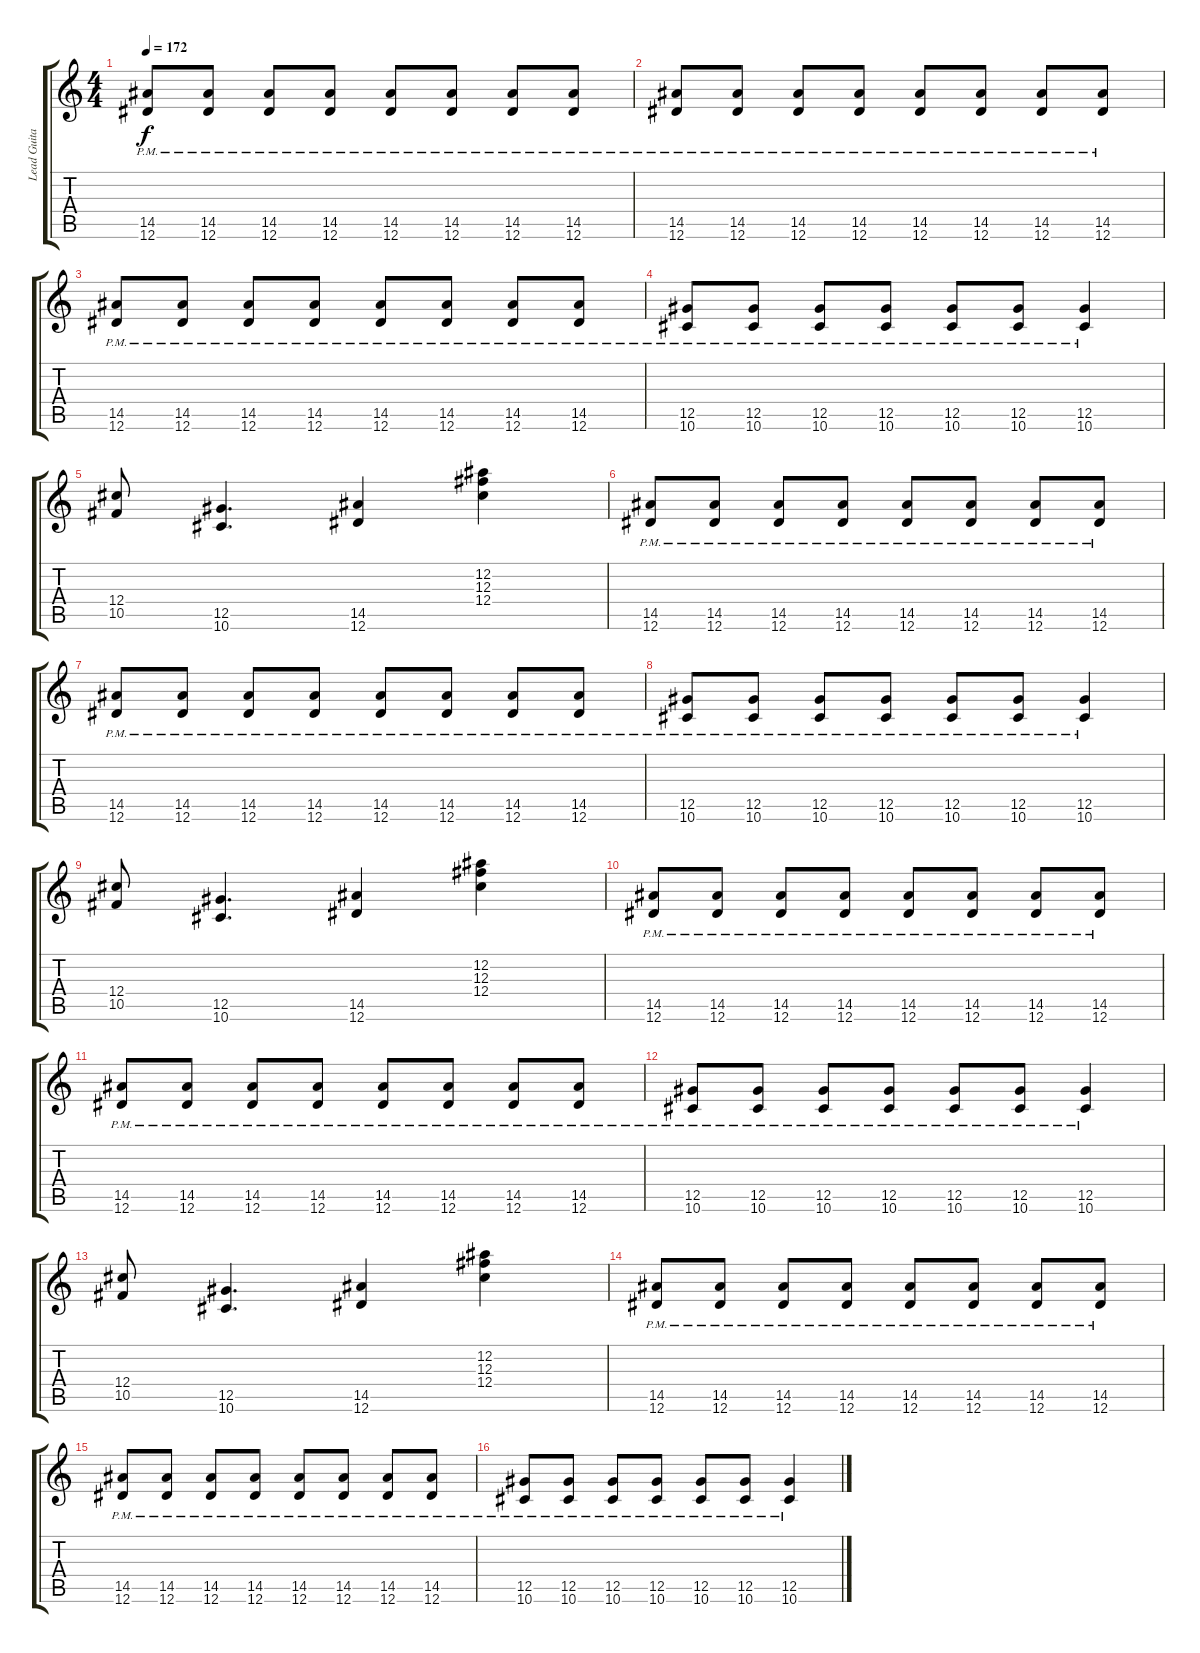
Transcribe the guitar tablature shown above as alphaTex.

\track ("Lead Guitar" "Lead Guita") {instrument distortionguitar}
\staff {score tabs}
\tuning (Eb4 Bb3 Gb3 Db3 Ab2 Eb2) {hide}
\ts (4 4)
\tempo 172
\clef g2
\ks c
(14.5{pm} 12.6{pm}).8{dy f} (14.5{pm} 12.6{pm}).8 (14.5{pm} 12.6{pm}).8 (14.5{pm} 12.6{pm}).8 (14.5{pm} 12.6{pm}).8 (14.5{pm} 12.6{pm}).8 (14.5{pm} 12.6{pm}).8 (14.5{pm} 12.6{pm}).8 |
(14.5{pm} 12.6{pm}).8 (14.5{pm} 12.6{pm}).8 (14.5{pm} 12.6{pm}).8 (14.5{pm} 12.6{pm}).8 (14.5{pm} 12.6{pm}).8 (14.5{pm} 12.6{pm}).8 (14.5{pm} 12.6{pm}).8 (14.5{pm} 12.6{pm}).8 |
(14.5{pm} 12.6{pm}).8 (14.5{pm} 12.6{pm}).8 (14.5{pm} 12.6{pm}).8 (14.5{pm} 12.6{pm}).8 (14.5{pm} 12.6{pm}).8 (14.5{pm} 12.6{pm}).8 (14.5{pm} 12.6{pm}).8 (14.5{pm} 12.6{pm}).8 |
(12.5{pm} 10.6{pm}).8 (12.5{pm} 10.6{pm}).8 (12.5{pm} 10.6{pm}).8 (12.5{pm} 10.6{pm}).8 (12.5{pm} 10.6{pm}).8 (12.5{pm} 10.6{pm}).8 (12.5{pm} 10.6{pm}).4 |
(12.4 10.5).8 (12.5 10.6).4{d} (14.5 12.6).4 (12.2 12.3 12.4).4 |
(14.5{pm} 12.6{pm}).8 (14.5{pm} 12.6{pm}).8 (14.5{pm} 12.6{pm}).8 (14.5{pm} 12.6{pm}).8 (14.5{pm} 12.6{pm}).8 (14.5{pm} 12.6{pm}).8 (14.5{pm} 12.6{pm}).8 (14.5{pm} 12.6{pm}).8 |
(14.5{pm} 12.6{pm}).8 (14.5{pm} 12.6{pm}).8 (14.5{pm} 12.6{pm}).8 (14.5{pm} 12.6{pm}).8 (14.5{pm} 12.6{pm}).8 (14.5{pm} 12.6{pm}).8 (14.5{pm} 12.6{pm}).8 (14.5{pm} 12.6{pm}).8 |
(12.5{pm} 10.6{pm}).8 (12.5{pm} 10.6{pm}).8 (12.5{pm} 10.6{pm}).8 (12.5{pm} 10.6{pm}).8 (12.5{pm} 10.6{pm}).8 (12.5{pm} 10.6{pm}).8 (12.5{pm} 10.6{pm}).4 |
(12.4 10.5).8 (12.5 10.6).4{d} (14.5 12.6).4 (12.2 12.3 12.4).4 |
(14.5{pm} 12.6{pm}).8 (14.5{pm} 12.6{pm}).8 (14.5{pm} 12.6{pm}).8 (14.5{pm} 12.6{pm}).8 (14.5{pm} 12.6{pm}).8 (14.5{pm} 12.6{pm}).8 (14.5{pm} 12.6{pm}).8 (14.5{pm} 12.6{pm}).8 |
(14.5{pm} 12.6{pm}).8 (14.5{pm} 12.6{pm}).8 (14.5{pm} 12.6{pm}).8 (14.5{pm} 12.6{pm}).8 (14.5{pm} 12.6{pm}).8 (14.5{pm} 12.6{pm}).8 (14.5{pm} 12.6{pm}).8 (14.5{pm} 12.6{pm}).8 |
(12.5{pm} 10.6{pm}).8 (12.5{pm} 10.6{pm}).8 (12.5{pm} 10.6{pm}).8 (12.5{pm} 10.6{pm}).8 (12.5{pm} 10.6{pm}).8 (12.5{pm} 10.6{pm}).8 (12.5{pm} 10.6{pm}).4 |
(12.4 10.5).8 (12.5 10.6).4{d} (14.5 12.6).4 (12.2 12.3 12.4).4 |
(14.5{pm} 12.6{pm}).8 (14.5{pm} 12.6{pm}).8 (14.5{pm} 12.6{pm}).8 (14.5{pm} 12.6{pm}).8 (14.5{pm} 12.6{pm}).8 (14.5{pm} 12.6{pm}).8 (14.5{pm} 12.6{pm}).8 (14.5{pm} 12.6{pm}).8 |
(14.5{pm} 12.6{pm}).8 (14.5{pm} 12.6{pm}).8 (14.5{pm} 12.6{pm}).8 (14.5{pm} 12.6{pm}).8 (14.5{pm} 12.6{pm}).8 (14.5{pm} 12.6{pm}).8 (14.5{pm} 12.6{pm}).8 (14.5{pm} 12.6{pm}).8 |
(12.5{pm} 10.6{pm}).8 (12.5{pm} 10.6{pm}).8 (12.5{pm} 10.6{pm}).8 (12.5{pm} 10.6{pm}).8 (12.5{pm} 10.6{pm}).8 (12.5{pm} 10.6{pm}).8 (12.5{pm} 10.6{pm}).4
